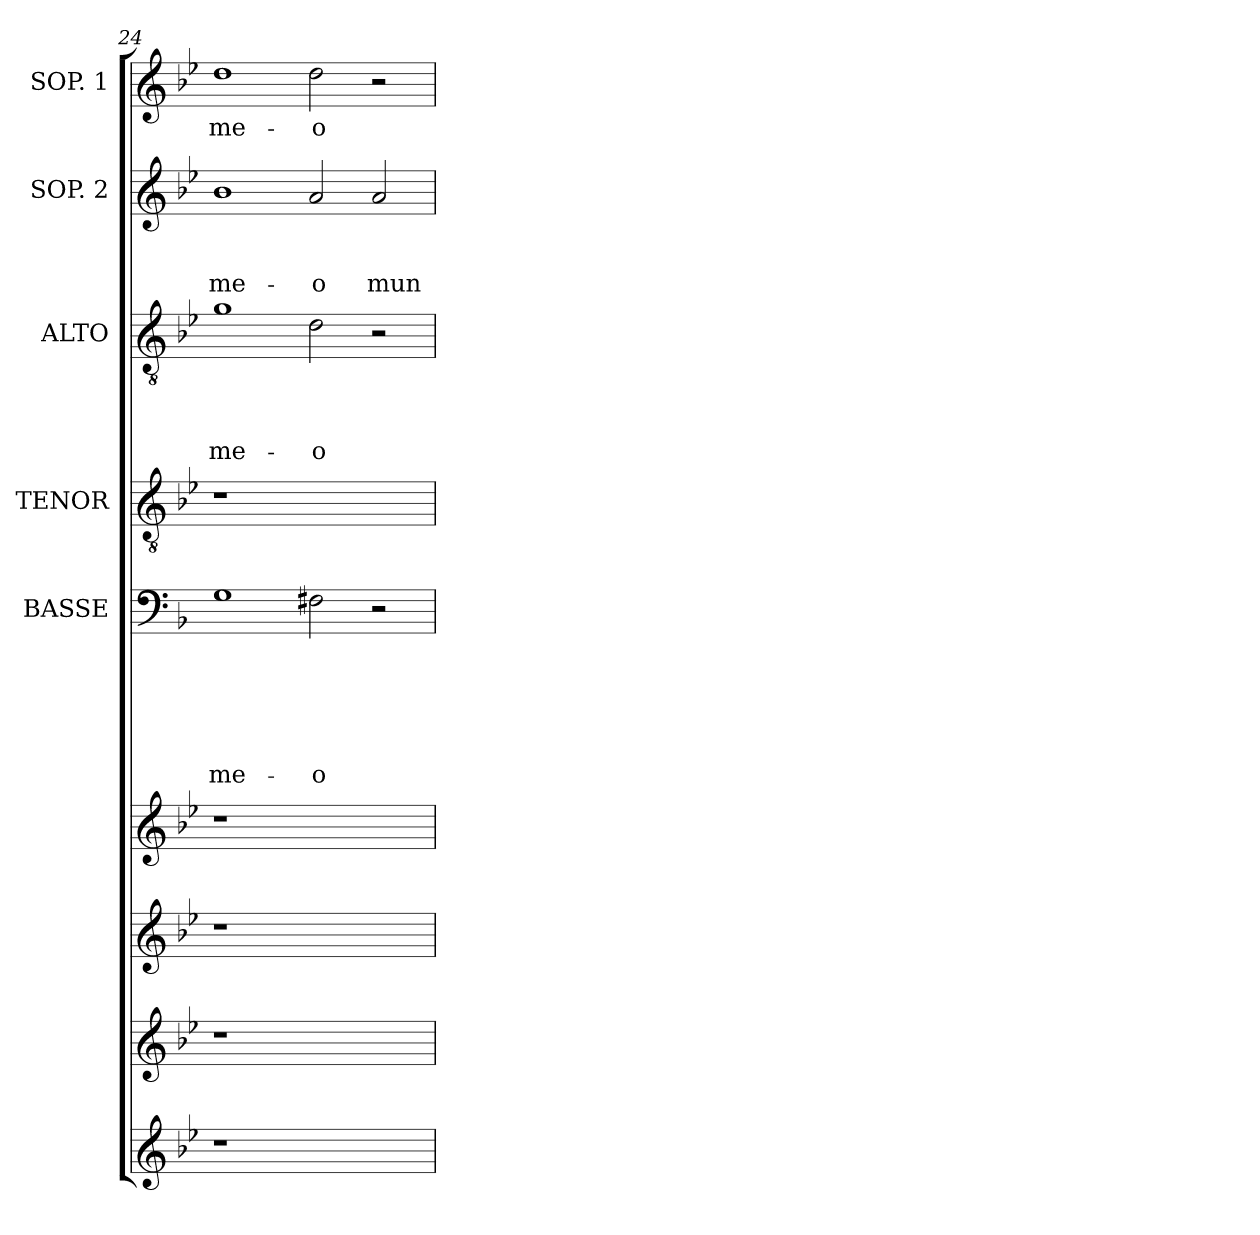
**kern	**kern	**kern	**kern	**kern	**text	**text	**text	**text	**text	**text	**kern	**kern	**text	**text	**text	**text	**kern	**text	**text	**text	**kern	**text
*part9	*part8	*part7	*part6	*part5	*part5	*part5	*part5	*part5	*part5	*part5	*part4	*part3	*part3	*part3	*part3	*part3	*part2	*part2	*part2	*part2	*part1	*part1
*staff9	*staff8	*staff7	*staff6	*staff5	*staff5	*staff5	*staff5	*staff5	*staff5	*staff5	*staff4	*staff3	*staff3	*staff3	*staff3	*staff3	*staff2	*staff2	*staff2	*staff2	*staff1	*staff1
*	*	*	*	*I"BASSE	*	*	*	*	*	*	*I"TENOR	*I"ALTO	*	*	*	*	*I"SOP. 2	*	*	*	*I"SOP. 1	*
*	*	*	*	*I'BAS.	*	*	*	*	*	*	*I'TEN.	*I'ALT.	*	*	*	*	*I'SOP. 2	*	*	*	*I'SOP. 1	*
*clefG2	*clefG2	*clefG2	*clefG2	*clefF4	*	*	*	*	*	*	*clefGv2	*clefGv2	*	*	*	*	*clefG2	*	*	*	*clefG2	*
*k[b-e-]	*k[b-e-]	*k[b-e-]	*k[b-e-]	*k[b-]	*	*	*	*	*	*	*k[b-e-]	*k[b-e-]	*	*	*	*	*k[b-e-]	*	*	*	*k[b-e-]	*
*B-:	*B-:	*B-:	*B-:	*F:	*	*	*	*	*	*	*B-:	*B-:	*	*	*	*	*B-:	*	*	*	*B-:	*
=24	=24	=24	=24	=24	=24	=24	=24	=24	=24	=24	=24	=24	=24	=24	=24	=24	=24	=24	=24	=24	=24	=24
!	!	!	!	!	!	!	!	!	!	!LO:LY:b	!	!	!	!	!	!LO:LY:b	!	!	!	!LO:LY:b	!	!LO:LY:b
1r	1r	1r	1r	1G	.	.	.	.	.	me-	1r	1g	.	.	.	me-	1b-	.	.	me-	1dd	me-
!	!	!	!	!	!	!	!	!	!	!LO:LY:b	!	!	!	!	!	!LO:LY:b	!	!	!	!LO:LY:b	!	!LO:LY:b
1ryy	1ryy	1ryy	1ryy	2F#X\	.	.	.	.	.	-o	1ryy	2d\	.	.	.	-o	2a/	.	.	-o	2dd\	-o
!	!	!	!	!	!	!	!	!	!	!	!	!	!	!	!	!	!	!	!	!LO:LY:b	!	!
.	.	.	.	2r	.	.	.	.	.	.	.	2r	.	.	.	.	2a/	.	.	mun-	2r	.
=	=	=	=	=	=	=	=	=	=	=	=	=	=	=	=	=	=	=	=	=	=	=
*-	*-	*-	*-	*-	*-	*-	*-	*-	*-	*-	*-	*-	*-	*-	*-	*-	*-	*-	*-	*-	*-	*-
